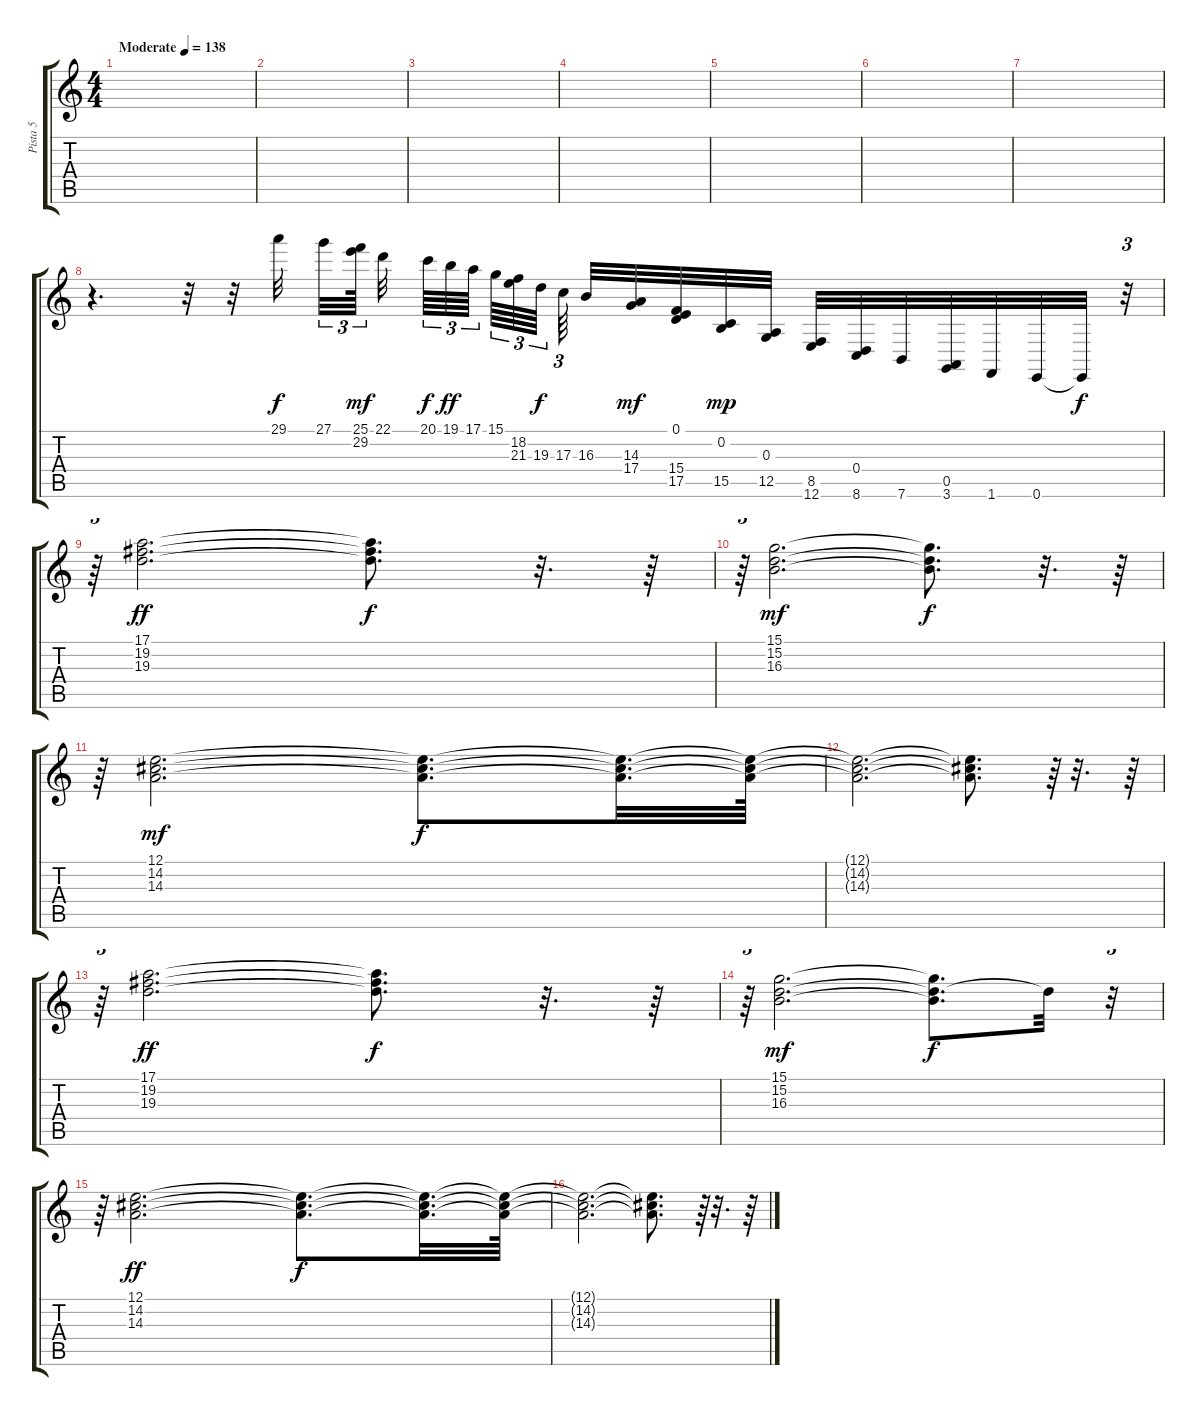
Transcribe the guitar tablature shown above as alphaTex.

\track ("Pista 5" "Pista 5") {instrument honkytonkpiano}
\staff {score tabs}
\tuning (E4 B3 G3 D3 A2 E2) {hide}
\ts (4 4)
\tempo (138 "Moderate")
\clef g2
\ks c
|
|
|
|
|
|
|
r.4{d} r.32 r.32 29.1.32{beam splitsecondary} 27.1.32{tu (3 2)} (25.1 29.2).64{tu (3 2) dy mf} 22.1.32{beam splitsecondary} 20.1.64{tu (3 2) dy f} 19.1.64{tu (3 2) dy ff} 17.1.64{tu (3 2) beam splitsecondary} 15.1.64{tu (3 2)} (18.2 21.3).64{tu (3 2)} 19.3.64{tu (3 2) dy f beam splitsecondary} 17.3.64{tu (3 2) beam splitsecondary} 16.3.32 (14.3 17.4).32{dy mf} (0.1 15.4 17.5).32 (0.2 15.5).32{dy mp} (0.3 12.5).32 (8.5 12.6).32 (0.4 8.6).32 7.6.32 (0.5 3.6).32 1.6.32 0.6.32 0.6{t}.32{dy f} r.32{tu (3 2)} |
r.64{tu (3 2)} (17.1 19.2 19.3).2{d dy ff} (17.1{t} 19.2{t} 19.3{t}).8{d dy f} r.32{d} r.64 |
r.64{tu (3 2)} (15.1 15.2 16.3).2{d dy mf} (15.1{t} 15.2{t} 16.3{t}).8{d dy f} r.32{d} r.64 |
r.64{tu (3 2)} (12.1 14.2 14.3).2{d dy mf} (12.1{t} 14.2{t} 14.3{t}).8{d dy f} (12.1{t} 14.2{t} 14.3{t}).32{d} (12.1{t} 14.2{t} 14.3{t}).64 |
(12.1{t} 14.2{t} 14.3{t}).2{d} (12.1{t} 14.2{t} 14.3{t}).8{d} r.64{tu (3 2)} r.32{d} r.64 |
r.64{tu (3 2)} (17.1 19.2 19.3).2{d dy ff} (17.1{t} 19.2{t} 19.3{t}).8{d dy f} r.32{d} r.64 |
r.64{tu (3 2)} (15.1 15.2 16.3).2{d dy mf} (15.1{t} 15.2{t} 16.3{t}).8{d dy f} 15.2{t}.32 r.32{tu (3 2)} |
r.64{tu (3 2)} (12.1 14.2 14.3).2{d dy ff} (12.1{t} 14.2{t} 14.3{t}).8{d dy f} (12.1{t} 14.2{t} 14.3{t}).32{d} (12.1{t} 14.2{t} 14.3{t}).64 |
(12.1{t} 14.2{t} 14.3{t}).2{d} (12.1{t} 14.2{t} 14.3{t}).8{d} r.64{tu (3 2)} r.32{d} r.64
